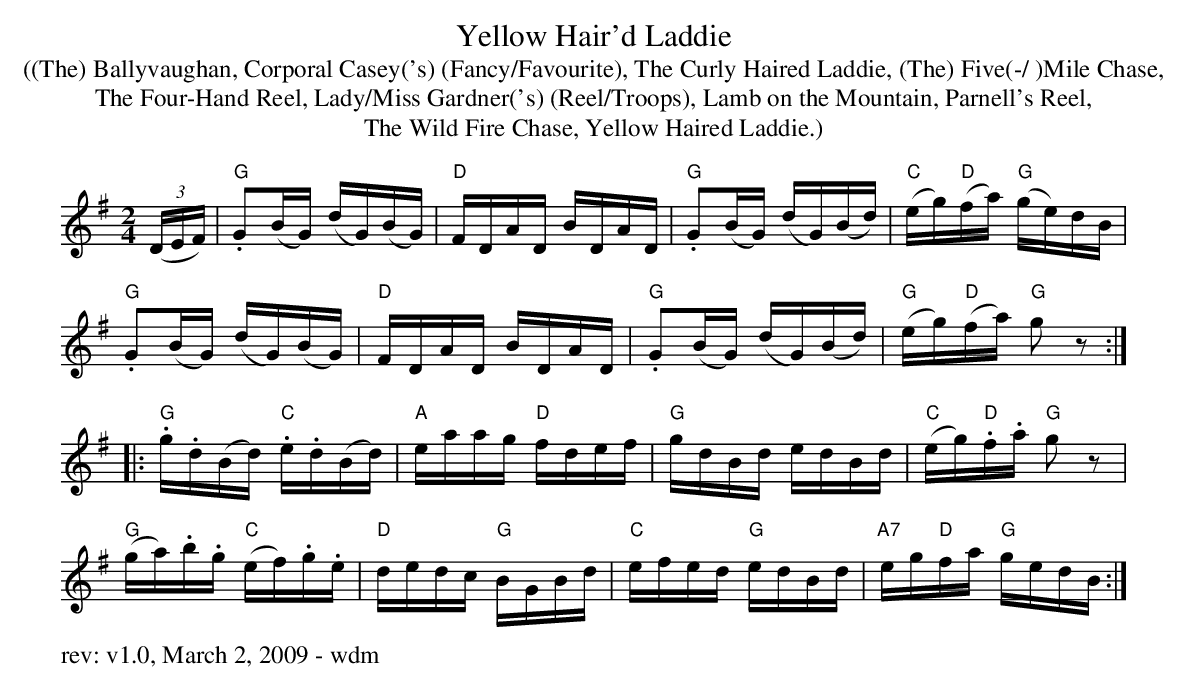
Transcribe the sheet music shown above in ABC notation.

X:1
T:Yellow Hair'd Laddie
T:((The) Ballyvaughan, Corporal Casey('s) (Fancy/Favourite), The Curly Haired Laddie, (The) Five(-/ )Mile Chase,
T:The Four-Hand Reel, Lady/Miss Gardner('s) (Reel/Troops), Lamb on the Mountain, Parnell's Reel,
T:The Wild Fire Chase, Yellow Haired Laddie.)
M:2/4
L:1/8
K:G
(3 (D/E/F/) | \
"G".G(B/G/) (d/G/)(B/G/) | "D"F/D/A/D/ B/D/A/D/ | "G".G(B/G/) (d/G/)(B/d/) | "C"(e/g/)"D"(f/a/) "G"(g/e/)d/B/ |
"G".G(B/G/) (d/G/)(B/G/) | "D"F/D/A/D/ B/D/A/D/ | "G".G(B/G/) (d/G/)(B/d/) | "G"(e/g/)"D"(f/a/) "G"g z :|
|: "G".g/.d/(B/d/) "C".e/.d/(B/d/) | "A"e/a/a/g/ "D"f/d/e/f/ | "G"g/d/B/d/    e/d/B/d/ |  "C"(e/g/)"D".f/.a/ "G"gz |
"G"(g/a/).b/.g/ "C"(e/f/).g/.e/ | "D"d/e/d/c/ "G"B/G/B/d/ | "C"e/f/e/d/ "G"e/d/B/d/ | "A7"e/g/"D"f/a/ "G"g/e/d/B/ :|
